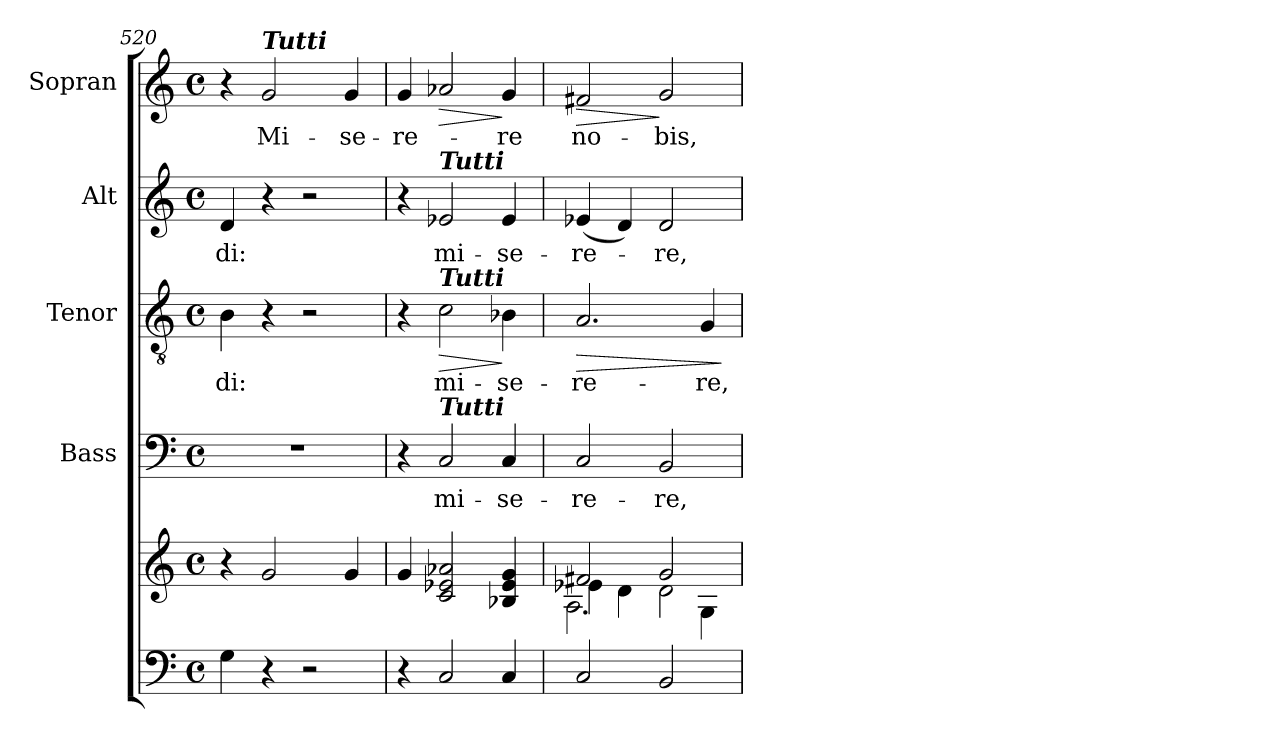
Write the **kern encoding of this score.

**kern	**kern	**kern	**text	**kern	**text	**dynam	**kern	**text	**kern	**text	**dynam
*part5	*part5	*part4	*part4	*part3	*part3	*part3	*part2	*part2	*part1	*part1	*part1
*staff6	*staff5	*staff4	*staff4	*staff3	*staff3	*staff3	*staff2	*staff2	*staff1	*staff1	*staff1
*	*	*I"Bass	*	*I"Tenor	*	*	*I"Alt	*	*I"Sopran	*	*
*	*	*I'B.	*	*I'T.	*	*	*I'A.	*	*I'S.	*	*
*clefF4	*clefG2	*clefF4	*	*clefGv2	*	*	*clefG2	*	*clefG2	*	*
*k[]	*k[]	*k[]	*	*k[]	*	*	*k[]	*	*k[]	*	*
*C:	*C:	*C:	*	*C:	*	*	*C:	*	*C:	*	*
*M4/4	*M4/4	*M4/4	*	*M4/4	*	*	*M4/4	*	*M4/4	*	*
*met(c)	*met(c)	*met(c)	*	*met(c)	*	*	*met(c)	*	*met(c)	*	*
=520	=520	=520	=520	=520	=520	=520	=520	=520	=520	=520	=520
!	!	!	!	!	!LO:LY:b	!	!	!LO:LY:b	!	!	!
4G\	4r	1r	.	4B\	-di:	.	4d/	-di:	4r	.	.
!	!	!	!	!	!	!	!	!	!LO:TX:a:Bi:t=Tutti	!	!
!	!	!	!	!	!	!	!	!	!	!LO:LY:b	!
4r	2g/	.	.	4r	.	.	4r	.	2g/	Mi-	.
2r	.	.	.	2r	.	.	2r	.	.	.	.
!	!	!	!	!	!	!	!	!	!	!LO:LY:b	!
.	4g/	.	.	.	.	.	.	.	4g/	-se-	.
=521	=521	=521	=521	=521	=521	=521	=521	=521	=521	=521	=521
!	!	!	!	!	!	!	!	!	!	!LO:LY:b	!
4r	4g/	4r	.	4r	.	.	4r	.	4g/	-re-	.
!	!	!	!	!	!	!	!LO:TX:a:Bi:t=Tutti	!	!	!	!
!	!	!	!	!LO:TX:a:Bi:t=Tutti	!	!	!	!	!	!	!
!	!	!LO:TX:a:Bi:t=Tutti	!	!	!	!	!	!	!	!	!
!	!	!	!LO:LY:b	!	!LO:LY:b	!LO:HP:b	!	!LO:LY:b	!	!	!LO:HP:b
2C/	2c/ 2e-X/ 2a-X/	2C/	mi-	2c\	mi-	>	2e-X/	mi-	2a-X/	.	>
!	!	!	!LO:LY:b	!	!LO:LY:b	!	!	!LO:LY:b	!	!LO:LY:b	!
4C/	4B-X/ 4e-/ 4g/	4C/	-se-	4B-X\	-se-	]	4e-/	-se-	4g/	-re	]
!!LO:LB:g=z
=522	=522	=522	=522	=522	=522	=522	=522	=522	=522	=522	=522
*	*^	*	*	*	*	*	*	*	*	*	*
*	*	*^	*	*	*	*	*	*	*	*	*	*
!	!	!	!	!	!LO:LY:b	!	!LO:LY:b	!LO:HP:b	!	!LO:LY:b	!	!LO:LY:b	!LO:HP:b
2C/	2f#X/	4e-X\	2.A\	2C/	-re-	2.A/	-re-	>	(<4e-X/	-re-	2f#X/	no-	>
.	.	4d\	.	.	.	.	.	.	4d/)	.	.	.	.
!	!	!	!	!	!LO:LY:b	!	!	!	!	!LO:LY:b	!	!LO:LY:b	!
2BB/	2g/	2d\	.	2BB/	-re,	.	.	.	2d/	-re,	2g/	-bis,	]
!	!	!	!	!	!	!	!LO:LY:b	!	!	!	!	!	!
.	.	.	4G\	.	.	4G/	-re,	.	.	.	.	.	.
*	*v	*v	*v	*	*	*	*	*	*	*	*	*	*
.	.	.	.	.	.	]	.	.	.	.	.
=	=	=	=	=	=	=	=	=	=	=	=
*-	*-	*-	*-	*-	*-	*-	*-	*-	*-	*-	*-
